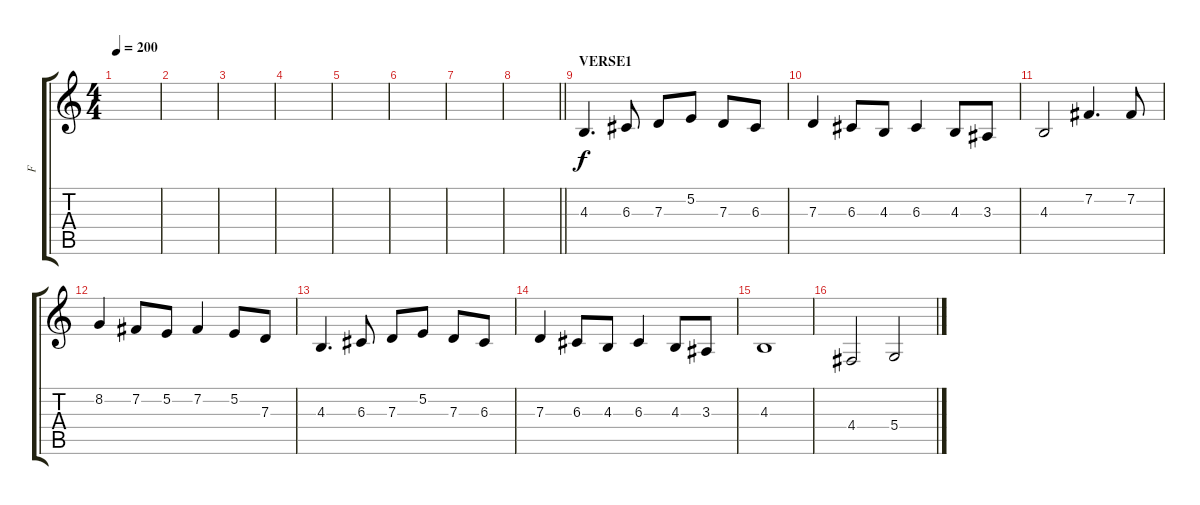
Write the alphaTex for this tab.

\track ("F" "F") {instrument flute}
\staff {score tabs}
\tuning (E4 B3 G3 D3 A2 E2) {hide}
\ts (4 4)
\tempo 200
\clef g2
\ks c
|
|
|
|
|
|
|
\barLineRight lightlight
|
\section ("" "VERSE1")
4.3.4{d} 6.3.8 7.3.8 5.2.8 7.3.8 6.3.8 |
7.3.4 6.3.8 4.3.8 6.3.4 4.3.8 3.3.8 |
4.3.2 7.2.4{d} 7.2.8 |
8.2.4 7.2.8 5.2.8 7.2.4 5.2.8 7.3.8 |
4.3.4{d} 6.3.8 7.3.8 5.2.8 7.3.8 6.3.8 |
7.3.4 6.3.8 4.3.8 6.3.4 4.3.8 3.3.8 |
4.3.1 |
4.4.2 5.4.2
